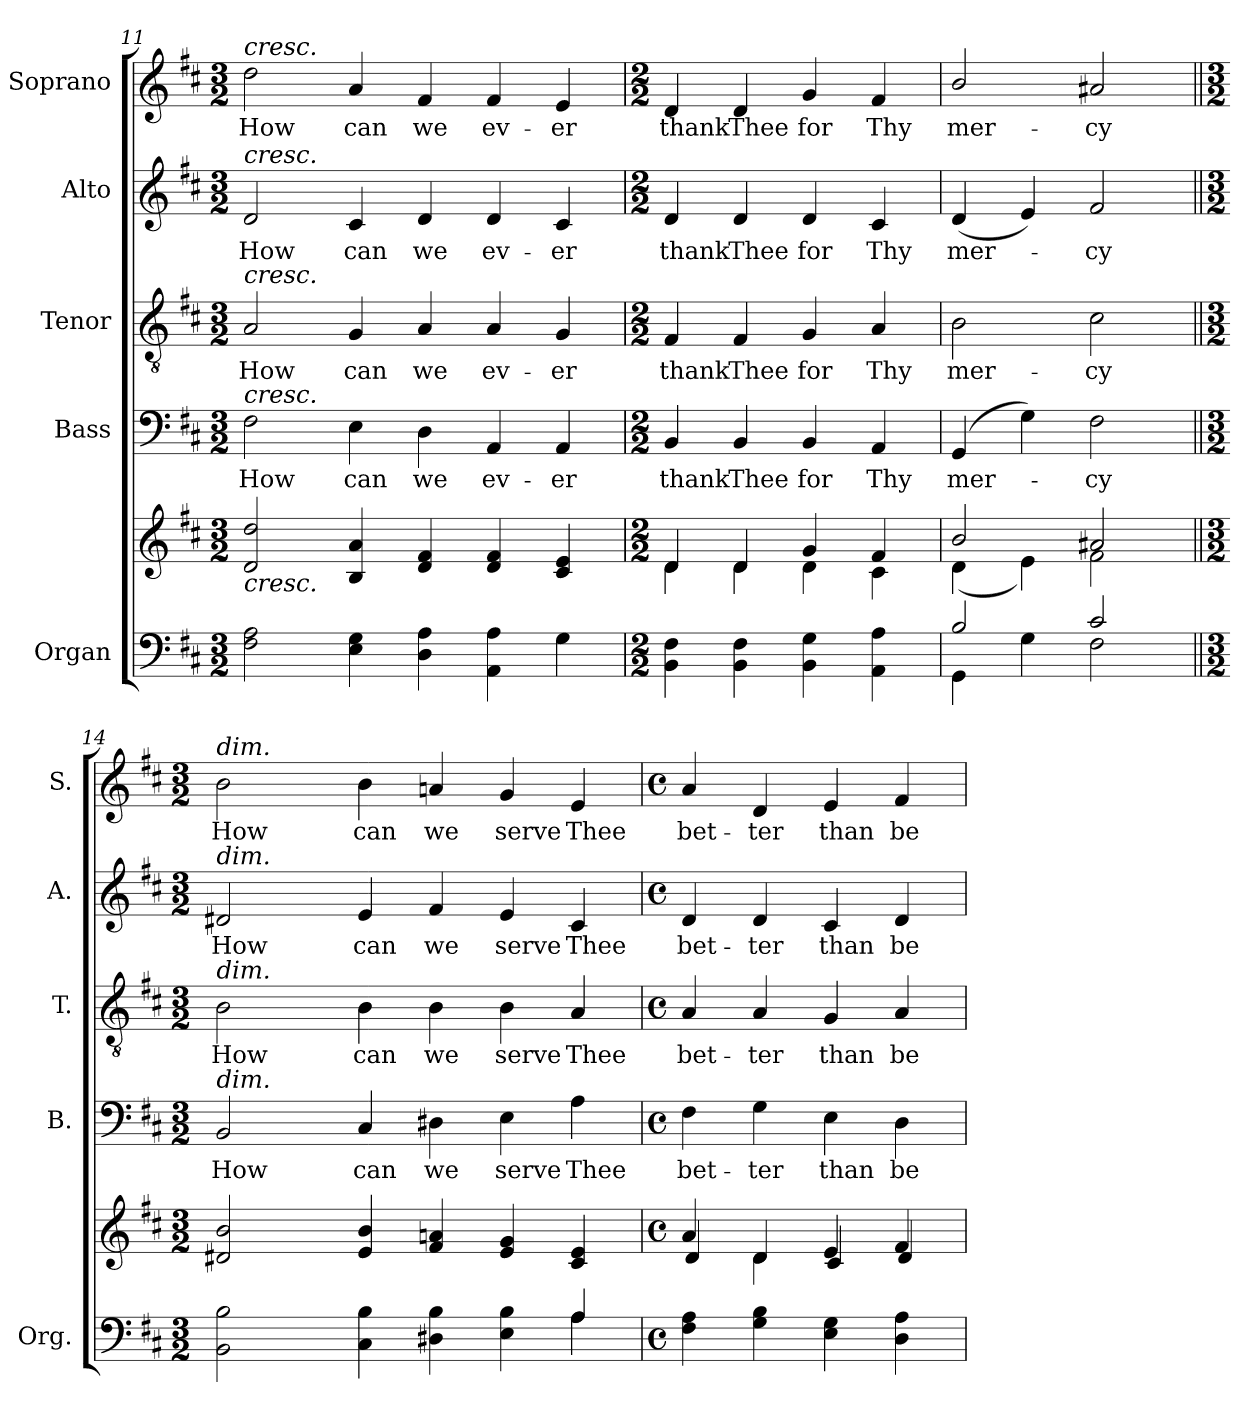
**kern	**kern	**kern	**text	**kern	**text	**kern	**text	**kern	**text
*part5	*part5	*part4	*part4	*part3	*part3	*part2	*part2	*part1	*part1
*staff6	*staff5	*staff4	*staff4	*staff3	*staff3	*staff2	*staff2	*staff1	*staff1
*I"Organ	*	*I"Bass	*	*I"Tenor	*	*I"Alto	*	*I"Soprano	*
*I'Org.	*	*I'B.	*	*I'T.	*	*I'A.	*	*I'S.	*
*clefF4	*clefG2	*clefF4	*	*clefGv2	*	*clefG2	*	*clefG2	*
*	*	*	*	*ITrd7c12	*	*	*	*	*
*k[f#c#]	*k[f#c#]	*k[f#c#]	*	*k[f#c#]	*	*k[f#c#]	*	*k[f#c#]	*
*D:	*D:	*D:	*	*D:	*	*D:	*	*D:	*
*M3/2	*M3/2	*M3/2	*	*M3/2	*	*M3/2	*	*M3/2	*
=11	=11	=11	=11	=11	=11	=11	=11	=11	=11
!	!	!	!LO:LY:b:color=#000000	!	!	!	!	!	!
!	!	!	!	!	!LO:LY:b:color=#000000	!	!	!	!
!	!	!	!	!	!	!	!LO:LY:b:color=#000000	!	!
!	!	!	!	!	!	!	!	!LO:TX:a:i:t=cresc.	!
!	!	!	!	!	!	!LO:TX:a:i:t=cresc.	!	!	!
!	!	!	!	!LO:TX:a:i:t=cresc.	!	!	!	!	!
!	!	!LO:TX:a:i:t=cresc.	!	!	!	!	!	!	!
!	!LO:TX:b:i:t=cresc.	!	!	!	!	!	!	!	!
!	!	!	!	!	!	!	!	!	!LO:LY:b:color=#000000
2F#i\ 2Ai	2di/ 2ddi	2F#i\	How	2AAi/	How	2di/	How	2ddi\	How
!	!	!	!LO:LY:b:color=#000000	!	!	!	!	!	!
!	!	!	!	!	!LO:LY:b:color=#000000	!	!	!	!
!	!	!	!	!	!	!	!LO:LY:b:color=#000000	!	!
!	!	!	!	!	!	!	!	!	!LO:LY:b:color=#000000
4Ei\ 4Gi	4Bi/ 4ai	4Ei\	can	4GGi/	can	4c#i/	can	4ai/	can
!	!	!	!LO:LY:b:color=#000000	!	!	!	!	!	!
!	!	!	!	!	!LO:LY:b:color=#000000	!	!	!	!
!	!	!	!	!	!	!	!LO:LY:b:color=#000000	!	!
!	!	!	!	!	!	!	!	!	!LO:LY:b:color=#000000
4Di\ 4Ai	4di/ 4f#i	4Di\	we	4AAi/	we	4di/	we	4f#i/	we
!	!	!	!LO:LY:b:color=#000000	!	!	!	!	!	!
!	!	!	!	!	!LO:LY:b:color=#000000	!	!	!	!
!	!	!	!	!	!	!	!LO:LY:b:color=#000000	!	!
!	!	!	!	!	!	!	!	!	!LO:LY:b:color=#000000
4AAi\ 4Ai	4di/ 4f#i	4AAi/	ev-	4AAi/	ev-	4di/	ev-	4f#i/	ev-
!	!	!	!LO:LY:b:color=#000000	!	!	!	!	!	!
!	!	!	!	!	!LO:LY:b:color=#000000	!	!	!	!
!	!	!	!	!	!	!	!LO:LY:b:color=#000000	!	!
!	!	!	!	!	!	!	!	!	!LO:LY:b:color=#000000
4Gi\	4c#i/ 4ei	4AAi/	-er	4GGi/	-er	4c#i/	-er	4ei/	-er
=12	=12	=12	=12	=12	=12	=12	=12	=12	=12
*M2/2	*M2/2	*M2/2	*	*M2/2	*	*M2/2	*	*M2/2	*
*	*^	*	*	*	*	*	*	*	*
!	!	!	!	!LO:LY:b:color=#000000	!	!	!	!	!	!
!	!	!	!	!	!	!LO:LY:b:color=#000000	!	!	!	!
!	!	!	!	!	!	!	!	!LO:LY:b:color=#000000	!	!
!	!	!	!	!	!	!	!	!	!	!LO:LY:b:color=#000000
4BBi\ 4F#i	4di/	4di\	4BBi/	thank	4FF#i/	thank	4di/	thank	4di/	thank
!	!	!	!	!LO:LY:b:color=#000000	!	!	!	!	!	!
!	!	!	!	!	!	!LO:LY:b:color=#000000	!	!	!	!
!	!	!	!	!	!	!	!	!LO:LY:b:color=#000000	!	!
!	!	!	!	!	!	!	!	!	!	!LO:LY:b:color=#000000
4BBi\ 4F#i	4di/	4di\	4BBi/	Thee	4FF#i/	Thee	4di/	Thee	4di/	Thee
!	!	!	!	!LO:LY:b:color=#000000	!	!	!	!	!	!
!	!	!	!	!	!	!LO:LY:b:color=#000000	!	!	!	!
!	!	!	!	!	!	!	!	!LO:LY:b:color=#000000	!	!
!	!	!	!	!	!	!	!	!	!	!LO:LY:b:color=#000000
4BBi\ 4Gi	4gi/	4di\	4BBi/	for	4GGi/	for	4di/	for	4gi/	for
!	!	!	!	!LO:LY:b:color=#000000	!	!	!	!	!	!
!	!	!	!	!	!	!LO:LY:b:color=#000000	!	!	!	!
!	!	!	!	!	!	!	!	!LO:LY:b:color=#000000	!	!
!	!	!	!	!	!	!	!	!	!	!LO:LY:b:color=#000000
4AAi\ 4Ai	4f#i/	4c#i\	4AAi/	Thy	4AAi/	Thy	4c#i/	Thy	4f#i/	Thy
=13	=13	=13	=13	=13	=13	=13	=13	=13	=13	=13
*^	*	*	*	*	*	*	*	*	*	*
!	!	!	!	!	!LO:LY:b:color=#000000	!	!	!	!	!	!
!	!	!	!	!	!	!	!LO:LY:b:color=#000000	!	!	!	!
!	!	!	!	!	!	!	!	!	!LO:LY:b:color=#000000	!	!
!	!	!	!	!	!	!	!	!	!	!	!LO:LY:b:color=#000000
2Bi/	4GGi\	2bi/	(4di\	(4GGi/	mer-	2BBi\	mer-	(4di/	mer-	2bi/	mer-
.	4Gi\	.	4ei\)	4Gi\)	.	.	.	4ei/)	.	.	.
!	!	!	!	!	!LO:LY:b:color=#000000	!	!	!	!	!	!
!	!	!	!	!	!	!	!LO:LY:b:color=#000000	!	!	!	!
!	!	!	!	!	!	!	!	!	!LO:LY:b:color=#000000	!	!
!	!	!	!	!	!	!	!	!	!	!	!LO:LY:b:color=#000000
2c#i/	2F#i\	2a#Xi/	2f#i\	2F#i\	-cy	2C#i\	-cy	2f#i/	-cy	2a#Xi/	-cy
*	*	*v	*v	*	*	*	*	*	*	*	*
=14||	=14||	=14||	=14||	=14||	=14||	=14||	=14||	=14||	=14||	=14||
*M3/2	*	*M3/2	*M3/2	*	*M3/2	*	*M3/2	*	*M3/2	*
*	*	*^	*	*	*	*	*	*	*	*
!	!	!	!	!	!LO:LY:b:color=#000000	!	!	!	!	!	!
*	*	*v	*v	*	*	*	*	*	*	*	*
*	*	*^	*	*	*	*	*	*	*	*
!	!	!	!	!	!	!	!LO:LY:b:color=#000000	!	!	!	!
*	*	*v	*v	*	*	*	*	*	*	*	*
*	*	*^	*	*	*	*	*	*	*	*
!	!	!	!	!	!	!	!	!	!LO:LY:b:color=#000000	!	!
*	*	*v	*v	*	*	*	*	*	*	*	*
*	*	*^	*	*	*	*	*	*	*	*
!	!	!	!	!	!	!	!	!	!	!LO:TX:a:i:t=dim.	!
!	!	!	!	!	!	!	!	!LO:TX:a:i:t=dim.	!	!	!
!	!	!	!	!	!	!LO:TX:a:i:t=dim.	!	!	!	!	!
!	!	!	!	!LO:TX:a:i:t=dim.	!	!	!	!	!	!	!
!	!	!	!	!	!	!	!	!	!	!	!LO:LY:b:color=#000000
*	*	*v	*v	*	*	*	*	*	*	*	*
2BBi\ 2Bi	4ryy	2d#Xi/ 2bi	2BBi/	How	2BBi\	How	2d#Xi/	How	2bi\	How
*v	*v	*	*	*	*	*	*	*	*	*
*^	*	*	*	*	*	*	*	*	*
!	!	!	!	!LO:LY:b:color=#000000	!	!	!	!	!	!
*v	*v	*	*	*	*	*	*	*	*	*
*^	*	*	*	*	*	*	*	*	*
!	!	!	!	!	!	!LO:LY:b:color=#000000	!	!	!	!
*v	*v	*	*	*	*	*	*	*	*	*
*^	*	*	*	*	*	*	*	*	*
!	!	!	!	!	!	!	!	!LO:LY:b:color=#000000	!	!
*v	*v	*	*	*	*	*	*	*	*	*
*^	*	*	*	*	*	*	*	*	*
!	!	!	!	!	!	!	!	!	!	!LO:LY:b:color=#000000
*v	*v	*	*	*	*	*	*	*	*	*
4C#i\ 4Bi	4ei/ 4bi	4C#i/	can	4BBi\	can	4ei/	can	4bi\	can
!	!	!	!LO:LY:b:color=#000000	!	!	!	!	!	!
!	!	!	!	!	!LO:LY:b:color=#000000	!	!	!	!
!	!	!	!	!	!	!	!LO:LY:b:color=#000000	!	!
!	!	!	!	!	!	!	!	!	!LO:LY:b:color=#000000
4D#Xi\ 4Bi	4f#i/ 4ani	4D#Xi\	we	4BBi\	we	4f#i/	we	4ani/	we
!	!	!	!LO:LY:b:color=#000000	!	!	!	!	!	!
!	!	!	!	!	!LO:LY:b:color=#000000	!	!	!	!
!	!	!	!	!	!	!	!LO:LY:b:color=#000000	!	!
!	!	!	!	!	!	!	!	!	!LO:LY:b:color=#000000
4Ei\ 4Bi	4ei/ 4gi	4Ei\	serve	4BBi\	serve	4ei/	serve	4gi/	serve
*^	*	*	*	*	*	*	*	*	*
!	!	!	!	!LO:LY:b:color=#000000	!	!	!	!	!	!
!	!	!	!	!	!	!LO:LY:b:color=#000000	!	!	!	!
!	!	!	!	!	!	!	!	!LO:LY:b:color=#000000	!	!
!	!	!	!	!	!	!	!	!	!	!LO:LY:b:color=#000000
4Ai/	4Ai\	4c#i/ 4ei	4Ai\	Thee	4AAi/	Thee	4c#i/	Thee	4ei/	Thee
*v	*v	*	*	*	*	*	*	*	*	*
=15	=15	=15	=15	=15	=15	=15	=15	=15	=15
*M4/4	*M4/4	*M4/4	*	*M4/4	*	*M4/4	*	*M4/4	*
*met(c)	*met(c)	*met(c)	*	*met(c)	*	*met(c)	*	*met(c)	*
*	*^	*	*	*	*	*	*	*	*
*^	*	*	*	*	*	*	*	*	*	*
!	!	!	!	!	!LO:LY:b:color=#000000	!	!	!	!	!	!
*v	*v	*	*	*	*	*	*	*	*	*	*
*^	*	*	*	*	*	*	*	*	*	*
!	!	!	!	!	!	!	!LO:LY:b:color=#000000	!	!	!	!
*v	*v	*	*	*	*	*	*	*	*	*	*
*^	*	*	*	*	*	*	*	*	*	*
!	!	!	!	!	!	!	!	!	!LO:LY:b:color=#000000	!	!
*v	*v	*	*	*	*	*	*	*	*	*	*
*^	*	*	*	*	*	*	*	*	*	*
!	!	!	!	!	!	!	!	!	!	!	!LO:LY:b:color=#000000
*v	*v	*	*	*	*	*	*	*	*	*	*
4F#i\ 4Ai	4ai/	4di/	4F#i\	bet-	4AAi/	bet-	4di/	bet-	4ai/	bet-
!	!	!	!	!LO:LY:b:color=#000000	!	!	!	!	!	!
!	!	!	!	!	!	!LO:LY:b:color=#000000	!	!	!	!
!	!	!	!	!	!	!	!	!LO:LY:b:color=#000000	!	!
!	!	!	!	!	!	!	!	!	!	!LO:LY:b:color=#000000
4Gi\ 4Bi	4di/	4di\	4Gi\	-ter	4AAi/	-ter	4di/	-ter	4di/	-ter
!	!	!	!	!LO:LY:b:color=#000000	!	!	!	!	!	!
!	!	!	!	!	!	!LO:LY:b:color=#000000	!	!	!	!
!	!	!	!	!	!	!	!	!LO:LY:b:color=#000000	!	!
!	!	!	!	!	!	!	!	!	!	!LO:LY:b:color=#000000
4Ei\ 4Gi	4ei/	4c#i/	4Ei\	than	4GGi/	than	4c#i/	than	4ei/	than
!	!	!	!	!LO:LY:b:color=#000000	!	!	!	!	!	!
!	!	!	!	!	!	!LO:LY:b:color=#000000	!	!	!	!
!	!	!	!	!	!	!	!	!LO:LY:b:color=#000000	!	!
!	!	!	!	!	!	!	!	!	!	!LO:LY:b:color=#000000
4Di\ 4Ai	4f#i/	4di/	4Di\	be-	4AAi/	be-	4di/	be-	4f#i/	be-
*	*v	*v	*	*	*	*	*	*	*	*
=	=	=	=	=	=	=	=	=	=
*-	*-	*-	*-	*-	*-	*-	*-	*-	*-
